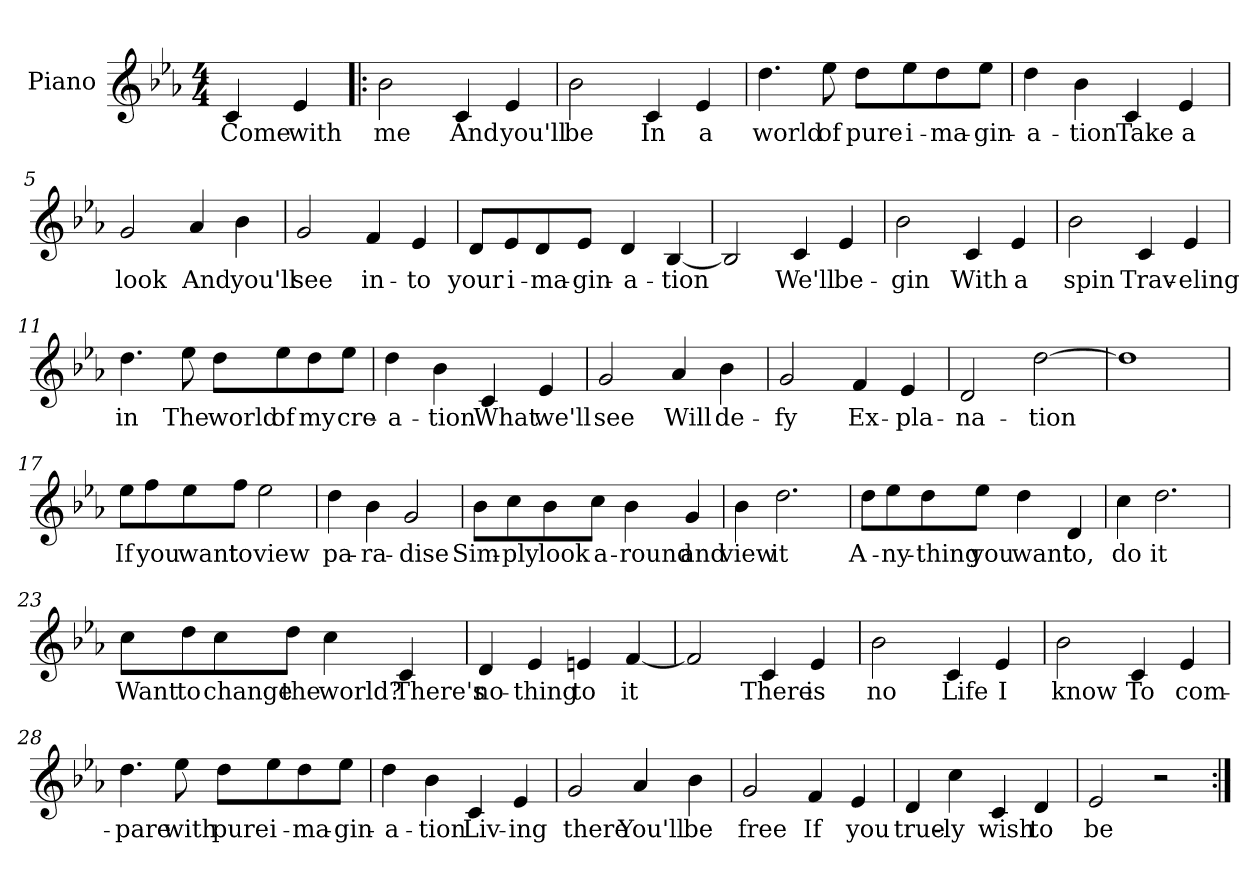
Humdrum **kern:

**kern	**text
*part1	*part1
*staff1	*staff1
*I"Piano	*
*I'Pno.	*
*clefG2	*
*k[b-e-a-]	*
*M4/4	*
=	=
4c/	Come
4e-/	with
=1!|:	=1!|:
2b-\	me
4c/	And
4e-/	you'll
=2	=2
2b-\	be
4c/	In
4e-/	a
=3	=3
4.dd\	world
8ee-\	of
8dd\L	pure
8ee-\	i-
8dd\	-ma-
8ee-\J	-gin-
=4	=4
4dd\	-a-
4b-\	-tion
4c/	Take
4e-/	a
!!LO:LB:g=z
=5	=5
2g/	look
4a-/	And
4b-\	you'll
=6	=6
2g/	see
4f/	in-
4e-/	-to
=7	=7
8d/L	your
8e-/	i-
8d/	-ma-
8e-/J	-gin-
4d/	-a-
[4B-/	-tion
=8	=8
2B-/]	.
4c/	We'll
4e-/	be-
!!LO:LB:g=z
=9	=9
2b-\	-gin
4c/	With
4e-/	a
=10	=10
2b-\	spin
4c/	Trav-
4e-/	-eling
=11	=11
4.dd\	in
8ee-\	The
8dd\L	world
8ee-\	of
8dd\	my
8ee-\J	cre-
=12	=12
4dd\	-a-
4b-\	-tion
4c/	What
4e-/	we'll
!!LO:LB:g=z
=13	=13
2g/	see
4a-/	Will
4b-\	de-
=14	=14
2g/	-fy
4f/	Ex-
4e-/	-pla-
=15	=15
2d/	-na-
[2dd\	-tion
=16	=16
1dd]	.
!!LO:LB:g=z
=17	=17
8ee-\L	If
8ff\	you
8ee-\	want
8ff\J	to
2ee-\	view
=18	=18
4dd\	pa-
4b-\	-ra-
2g/	-dise
=19	=19
8b-\L	Sim-
8cc\	-ply
8b-\	look
8cc\J	a-
4b-\	-round
4g/	and
=20	=20
4b-\	view
2.dd\	it
!!LO:LB:g=z
=21	=21
8dd\L	A-
8ee-\	-ny-
8dd\	-thing
8ee-\J	you
4dd\	want
4d/	to,
=22	=22
4cc\	do
2.dd\	it
=23	=23
8cc\L	Want
8dd\	to
8cc\	change
8dd\J	the
4cc\	world?
4c/	There's
=24	=24
4d/	no-
4e-/	-thing
4en/	to
[4f/	it
=25	=25
2f/]	.
4c/	There
4e-/	is
!!LO:LB:g=z
=26	=26
2b-\	no
4c/	Life
4e-/	I
=27	=27
2b-\	know
4c/	To
4e-/	com-
=28	=28
4.dd\	-pare
8ee-\	with
8dd\L	pure
8ee-\	i-
8dd\	-ma-
8ee-\J	-gin-
=29	=29
4dd\	-a-
4b-\	-tion
4c/	Liv-
4e-/	-ing
!!LO:LB:g=z
=30	=30
2g/	there
4a-/	You'll
4b-\	be
=31	=31
2g/	free
4f/	If
4e-/	you
=32	=32
4d/	true-
4cc\	-ly
4c/	wish
4d/	to
=33	=33
2e-/	be
2r	.
=:|!	=:|!
*-	*-
